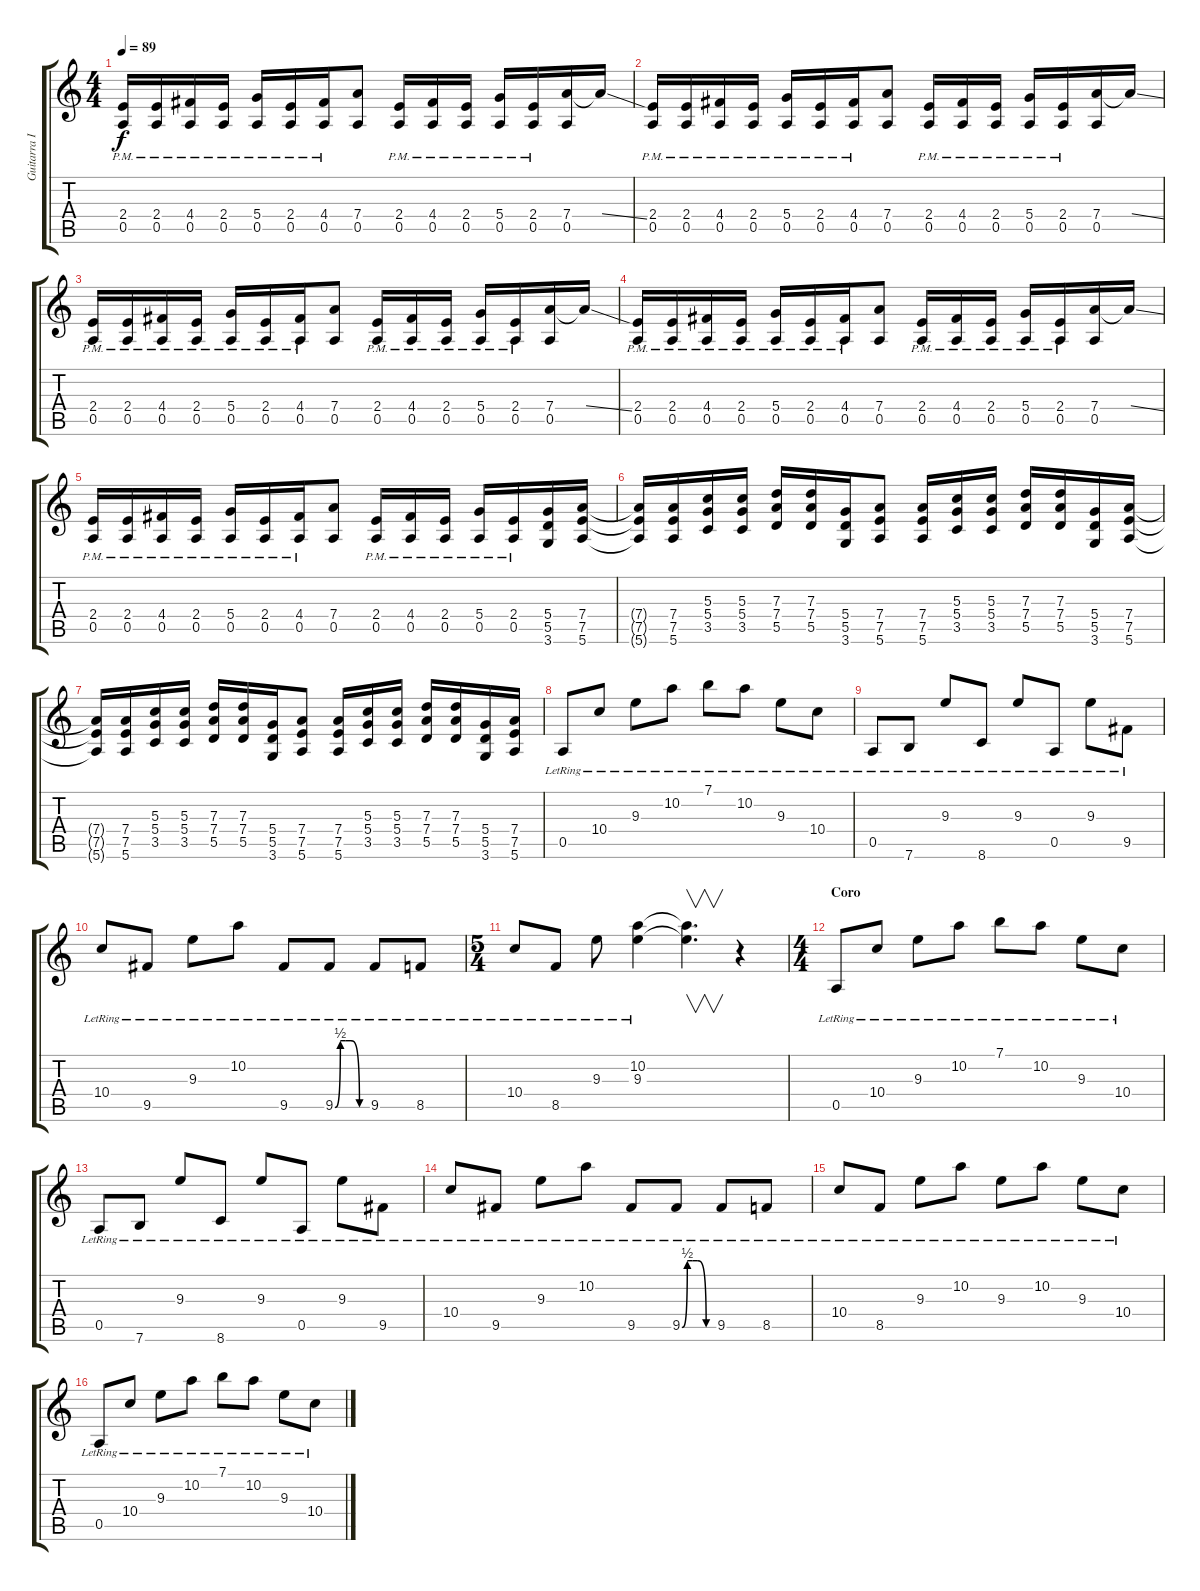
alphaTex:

\track ("Guitarra II" "Guitarra I") {instrument overdrivenguitar}
\staff {score tabs}
\tuning (E4 B3 G3 D3 A2 E2) {hide}
\ts (4 4)
\tempo 89
\clef g2
\ks c
(2.4{pm} 0.5{pm}).16{dy f} (2.4{pm} 0.5{pm}).16 (4.4{pm} 0.5{pm}).16 (2.4{pm} 0.5{pm}).16 (5.4{pm} 0.5{pm}).16 (2.4{pm} 0.5{pm}).16 (4.4{pm} 0.5{pm}).16 (7.4 0.5).8 (2.4{pm} 0.5{pm}).16 (4.4{pm} 0.5{pm}).16 (2.4{pm} 0.5{pm}).16 (5.4{pm} 0.5{pm}).16 (2.4{pm} 0.5{pm}).16 (7.4 0.5).16 7.4{ss t}.16 |
(2.4{pm} 0.5{pm}).16 (2.4{pm} 0.5{pm}).16 (4.4{pm} 0.5{pm}).16 (2.4{pm} 0.5{pm}).16 (5.4{pm} 0.5{pm}).16 (2.4{pm} 0.5{pm}).16 (4.4{pm} 0.5{pm}).16 (7.4 0.5).8 (2.4{pm} 0.5{pm}).16 (4.4{pm} 0.5{pm}).16 (2.4{pm} 0.5{pm}).16 (5.4{pm} 0.5{pm}).16 (2.4{pm} 0.5{pm}).16 (7.4 0.5).16 7.4{ss t}.16 |
(2.4{pm} 0.5{pm}).16 (2.4{pm} 0.5{pm}).16 (4.4{pm} 0.5{pm}).16 (2.4{pm} 0.5{pm}).16 (5.4{pm} 0.5{pm}).16 (2.4{pm} 0.5{pm}).16 (4.4{pm} 0.5{pm}).16 (7.4 0.5).8 (2.4{pm} 0.5{pm}).16 (4.4{pm} 0.5{pm}).16 (2.4{pm} 0.5{pm}).16 (5.4{pm} 0.5{pm}).16 (2.4{pm} 0.5{pm}).16 (7.4 0.5).16 7.4{ss t}.16 |
(2.4{pm} 0.5{pm}).16 (2.4{pm} 0.5{pm}).16 (4.4{pm} 0.5{pm}).16 (2.4{pm} 0.5{pm}).16 (5.4{pm} 0.5{pm}).16 (2.4{pm} 0.5{pm}).16 (4.4{pm} 0.5{pm}).16 (7.4 0.5).8 (2.4{pm} 0.5{pm}).16 (4.4{pm} 0.5{pm}).16 (2.4{pm} 0.5{pm}).16 (5.4{pm} 0.5{pm}).16 (2.4{pm} 0.5{pm}).16 (7.4 0.5).16 7.4{ss t}.16 |
(2.4{pm} 0.5{pm}).16 (2.4{pm} 0.5{pm}).16 (4.4{pm} 0.5{pm}).16 (2.4{pm} 0.5{pm}).16 (5.4{pm} 0.5{pm}).16 (2.4{pm} 0.5{pm}).16 (4.4{pm} 0.5{pm}).16 (7.4 0.5).8 (2.4{pm} 0.5{pm}).16 (4.4{pm} 0.5{pm}).16 (2.4{pm} 0.5{pm}).16 (5.4{pm} 0.5{pm}).16 (2.4{pm} 0.5{pm}).16 (5.4 5.5 3.6).16 (7.4 7.5 5.6).16 |
(7.4{t} 7.5{t} 5.6{t}).16 (7.4 7.5 5.6).16 (5.3 5.4 3.5).16 (5.3 5.4 3.5).16 (7.3 7.4 5.5).16 (7.3 7.4 5.5).16 (5.4 5.5 3.6).16 (7.4 7.5 5.6).8 (7.4 7.5 5.6).16 (5.3 5.4 3.5).16 (5.3 5.4 3.5).16 (7.3 7.4 5.5).16 (7.3 7.4 5.5).16 (5.4 5.5 3.6).16 (7.4 7.5 5.6).16 |
(7.4{t} 7.5{t} 5.6{t}).16 (7.4 7.5 5.6).16 (5.3 5.4 3.5).16 (5.3 5.4 3.5).16 (7.3 7.4 5.5).16 (7.3 7.4 5.5).16 (5.4 5.5 3.6).16 (7.4 7.5 5.6).8 (7.4 7.5 5.6).16 (5.3 5.4 3.5).16 (5.3 5.4 3.5).16 (7.3 7.4 5.5).16 (7.3 7.4 5.5).16 (5.4 5.5 3.6).16 (7.4 7.5 5.6).16 |
0.5{lr}.8{instrument electricguitarjazz} 10.4{lr}.8 9.3{lr}.8 10.2{lr}.8 7.1{lr}.8 10.2{lr}.8 9.3{lr}.8 10.4{lr}.8 |
0.5{lr}.8 7.6{lr}.8 9.3{lr}.8 8.6{lr}.8 9.3{lr}.8 0.5{lr}.8 9.3{lr}.8 9.5{lr}.8 |
10.4{lr}.8 9.5{lr}.8 9.3{lr}.8 10.2{lr}.8 9.5{lr}.8 9.5{be (custom 0 0 10 2 20 2 30 2 46 0 60 0) lr}.8 9.5{lr}.8 8.5{lr}.8 |
\ts (5 4)
10.4{lr}.8 8.5{lr}.8 9.3{lr}.8 (10.2{lr} 9.3).4 (10.2{t} 9.3{t}).4{v d} r.4 |
\ts (4 4)
\section ("" "Coro")
0.5{lr}.8{volume 10} 10.4{lr}.8 9.3{lr}.8 10.2{lr}.8 7.1{lr}.8 10.2{lr}.8 9.3{lr}.8 10.4{lr}.8 |
0.5{lr}.8 7.6{lr}.8 9.3{lr}.8 8.6{lr}.8 9.3{lr}.8 0.5{lr}.8 9.3{lr}.8 9.5{lr}.8 |
10.4{lr}.8 9.5{lr}.8 9.3{lr}.8 10.2{lr}.8 9.5{lr}.8 9.5{be (custom 0 0 10 2 20 2 30 2 46 0 60 0) lr}.8 9.5{lr}.8 8.5{lr}.8 |
10.4{lr}.8 8.5{lr}.8 9.3{lr}.8 10.2{lr}.8 9.3{lr}.8 10.2{lr}.8 9.3{lr}.8 10.4{lr}.8 |
0.5{lr}.8 10.4{lr}.8 9.3{lr}.8 10.2{lr}.8 7.1{lr}.8 10.2{lr}.8 9.3{lr}.8 10.4{lr}.8
